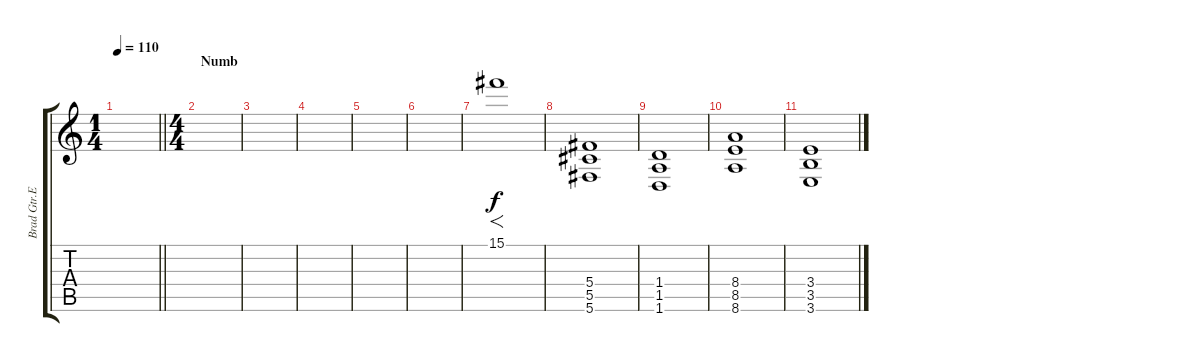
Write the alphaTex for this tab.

\track ("Brad Gtr.Effect" "Brad Gtr.E") {instrument distortionguitar}
\staff {score tabs}
\tuning (Eb4 Bb3 Gb3 Db3 Ab2 Db2) {hide}
\ts (1 4)
\tempo 110
\clef g2
\barLineRight lightlight
\ks c
|
\ts (4 4)
\section ("" "Numb")
|
|
|
|
|
15.1.1{f} |
(5.4 5.5 5.6).1 |
(1.4 1.5 1.6).1 |
(8.4 8.5 8.6).1 |
(3.4 3.5 3.6).1
